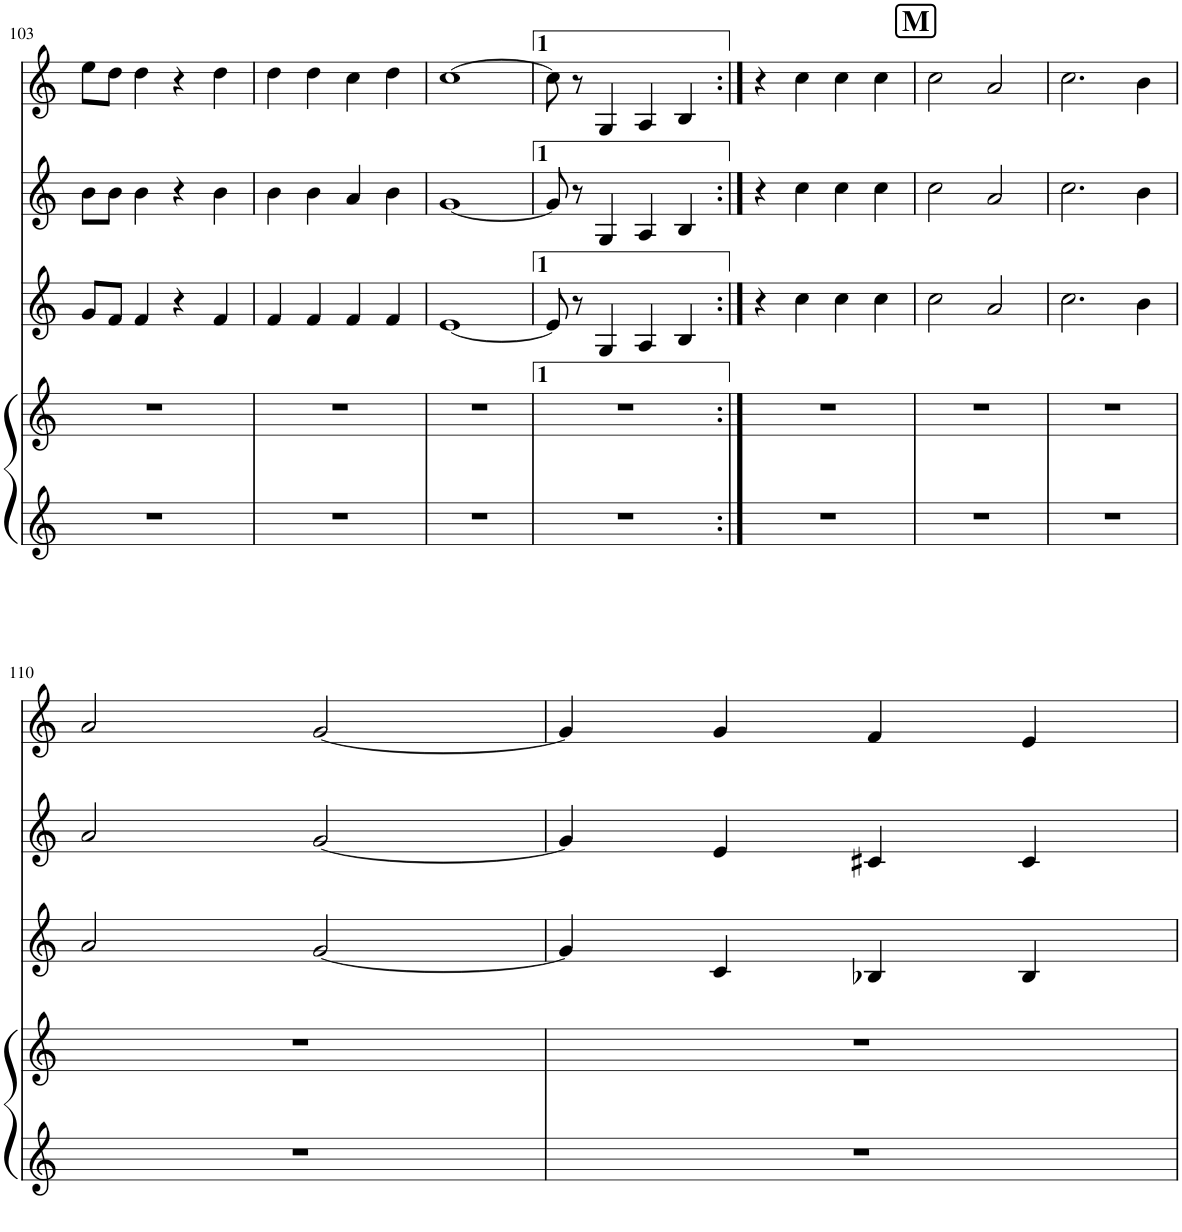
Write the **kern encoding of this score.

**kern	**kern	**kern	**kern	**kern
*part4	*part4	*part3	*part2	*part1
*staff5	*staff4	*staff3	*staff2	*staff1
*I"Piano	*	*I"Piano	*I"Piano	*I"Piano
*I'Pno	*	*I'Pno	*I'Pno	*I'Pno
!!LO:PB:g=z
*clefG2	*clefG2	*clefG2	*clefG2	*clefG2
*k[]	*k[]	*k[]	*k[]	*k[]
*M2/2	*M2/2	*M2/2	*M2/2	*M2/2
*met(c|)	*met(c|)	*met(c|)	*met(c|)	*met(c|)
=103	=103	=103	=103	=103
1r	1r	8g/L	8b\L	8ee\L
.	.	8f/J	8b\J	8dd\J
.	.	4f/	4b\	4dd\
.	.	4r	4r	4r
.	.	4f/	4b\	4dd\
=104	=104	=104	=104	=104
1r	1r	4f/	4b\	4dd\
.	.	4f/	4b\	4dd\
.	.	4f/	4a/	4cc\
.	.	4f/	4b\	4dd\
=105	=105	=105	=105	=105
1r	1r	[1e	[1g	[1cc
=106	=106	=106	=106	=106
1r	1r	8e/]	8g/]	8cc\]
.	.	8r	8r	8r
.	.	4G/	4G/	4G/
.	.	4A/	4A/	4A/
.	.	4B/	4B/	4B/
=107:|!	=107:|!	=107:|!	=107:|!	=107:|!
1r	1r	4r	4r	4r
.	.	4cc\	4cc\	4cc\
.	.	4cc\	4cc\	4cc\
.	.	4cc\	4cc\	4cc\
!!LO:REH:place=s1:a:B:cj:fs=14:t=M
=108	=108	=108	=108	=108
1r	1r	2cc\	2cc\	2cc\
.	.	2a/	2a/	2a/
=109	=109	=109	=109	=109
1r	1r	2.cc\	2.cc\	2.cc\
.	.	4b\	4b\	4b\
!!LO:LB:g=z
=110	=110	=110	=110	=110
1r	1r	2a/	2a/	2a/
.	.	[2g/	[2g/	[2g/
=111	=111	=111	=111	=111
1r	1r	4g/]	4g/]	4g/]
.	.	4c/	4e/	4g/
.	.	4B-X/	4c#X/	4f/
.	.	4B-/	4c#/	4e/
=	=	=	=	=
*-	*-	*-	*-	*-
